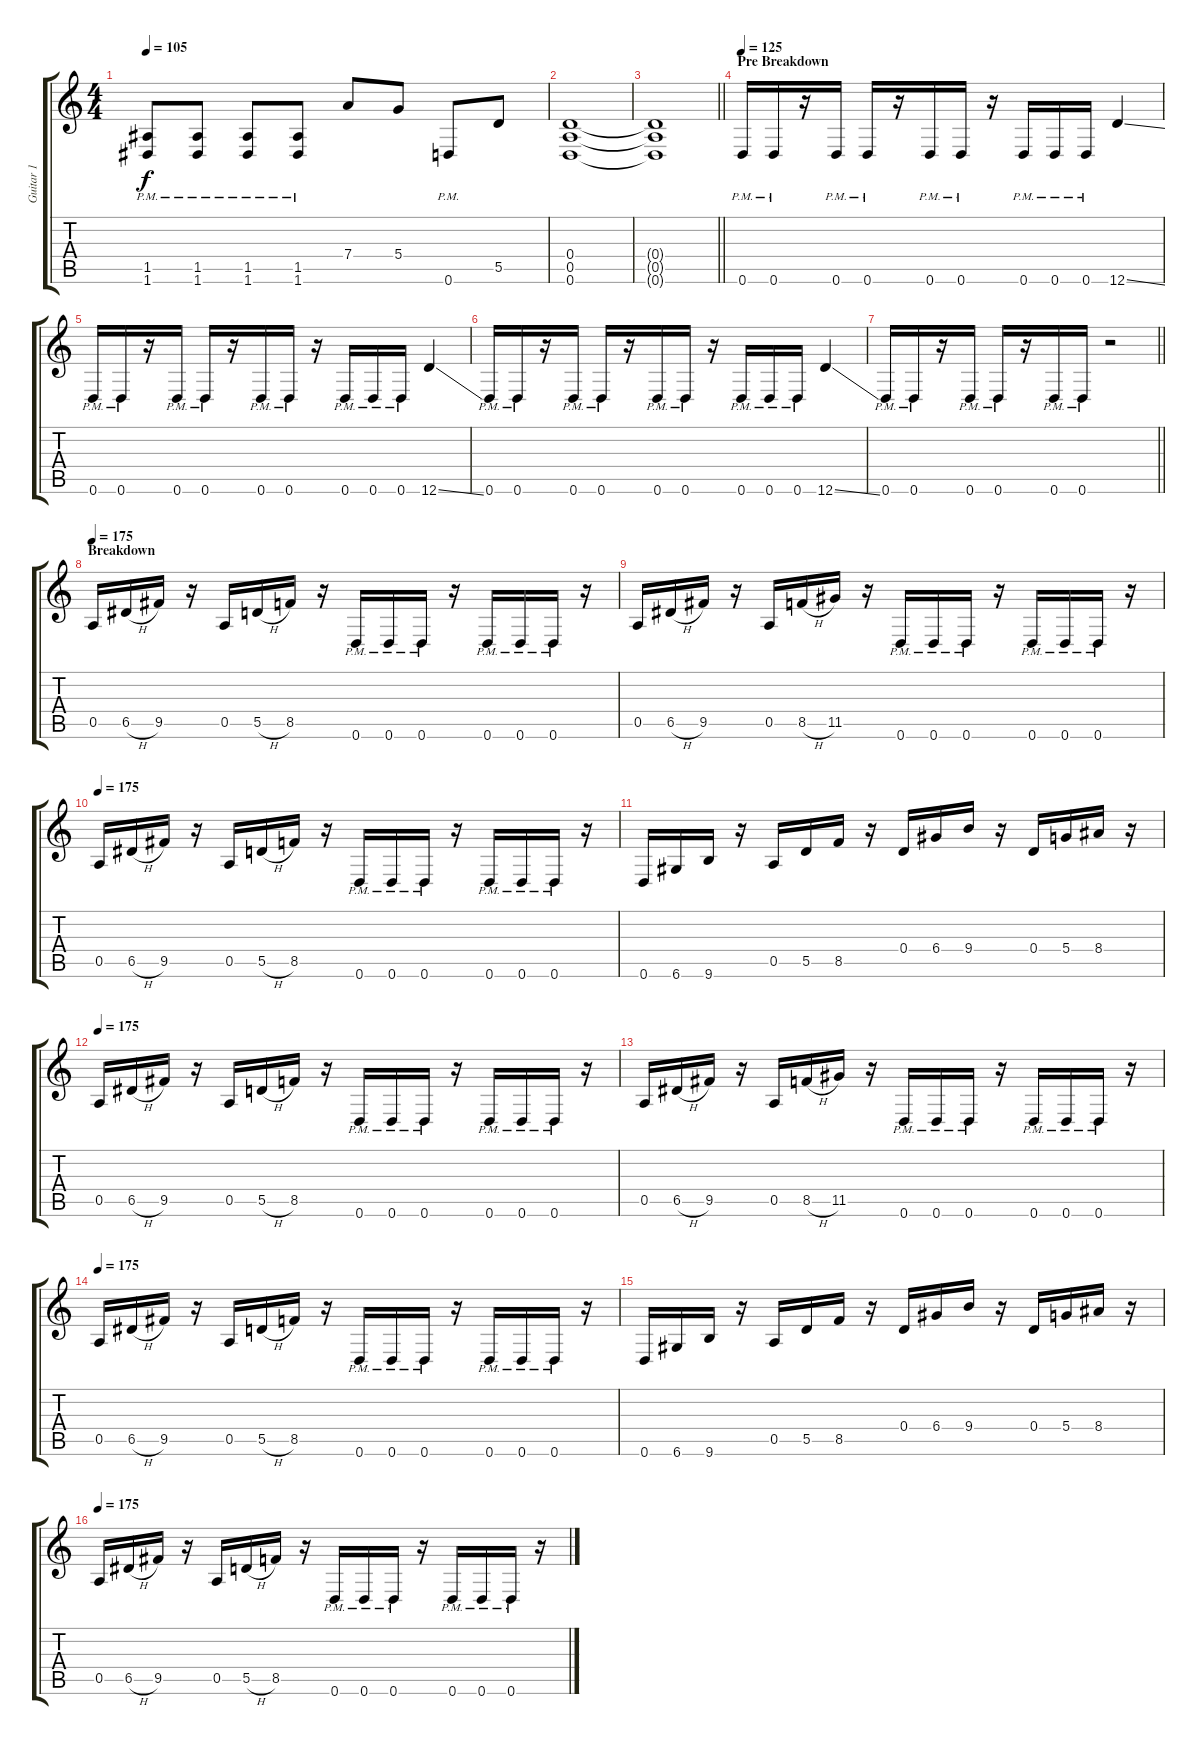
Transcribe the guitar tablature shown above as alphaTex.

\track ("Guitar 1" "Guitar 1") {instrument distortionguitar}
\staff {score tabs}
\tuning (E4 B3 G3 D3 A2 D2) {hide}
\ts (4 4)
\tempo 105
\clef g2
\ks c
(1.5{pm} 1.6{pm}).8{dy f} (1.5{pm} 1.6{pm}).8 (1.5{pm} 1.6{pm}).8 (1.5{pm} 1.6{pm}).8 7.4.8 5.4.8 0.6{pm}.8 5.5.8 |
(0.4 0.5 0.6).1 |
\barLineRight lightlight
(0.4{t} 0.5{t} 0.6{t}).1 |
\section ("" "Pre Breakdown")
\tempo 125
0.6{pm}.16 0.6{pm}.16 r.16 0.6{pm}.16 0.6{pm}.16 r.16 0.6{pm}.16 0.6{pm}.16 r.16 0.6{pm}.16 0.6{pm}.16 0.6{pm}.16 12.6{ss}.4 |
0.6{pm}.16 0.6{pm}.16 r.16 0.6{pm}.16 0.6{pm}.16 r.16 0.6{pm}.16 0.6{pm}.16 r.16 0.6{pm}.16 0.6{pm}.16 0.6{pm}.16 12.6{ss}.4 |
0.6{pm}.16 0.6{pm}.16 r.16 0.6{pm}.16 0.6{pm}.16 r.16 0.6{pm}.16 0.6{pm}.16 r.16 0.6{pm}.16 0.6{pm}.16 0.6{pm}.16 12.6{ss}.4 |
\barLineRight lightlight
0.6{pm}.16 0.6{pm}.16 r.16 0.6{pm}.16 0.6{pm}.16 r.16 0.6{pm}.16 0.6{pm}.16 r.2 |
\section ("" "Breakdown")
\tempo 175
0.5.16 6.5{h}.16 9.5.16 r.16 0.5.16 5.5{h}.16 8.5.16 r.16 0.6{pm}.16 0.6{pm}.16 0.6{pm}.16 r.16 0.6{pm}.16 0.6{pm}.16 0.6{pm}.16 r.16 |
0.5.16 6.5{h}.16 9.5.16 r.16 0.5.16 8.5{h}.16 11.5.16 r.16 0.6{pm}.16 0.6{pm}.16 0.6{pm}.16 r.16 0.6{pm}.16 0.6{pm}.16 0.6{pm}.16 r.16 |
\tempo 175
0.5.16 6.5{h}.16 9.5.16 r.16 0.5.16 5.5{h}.16 8.5.16 r.16 0.6{pm}.16 0.6{pm}.16 0.6{pm}.16 r.16 0.6{pm}.16 0.6{pm}.16 0.6{pm}.16 r.16 |
0.6.16 6.6.16 9.6.16 r.16 0.5.16 5.5.16 8.5.16 r.16 0.4.16 6.4.16 9.4.16 r.16 0.4.16 5.4.16 8.4.16 r.16 |
\tempo 175
0.5.16 6.5{h}.16 9.5.16 r.16 0.5.16 5.5{h}.16 8.5.16 r.16 0.6{pm}.16 0.6{pm}.16 0.6{pm}.16 r.16 0.6{pm}.16 0.6{pm}.16 0.6{pm}.16 r.16 |
0.5.16 6.5{h}.16 9.5.16 r.16 0.5.16 8.5{h}.16 11.5.16 r.16 0.6{pm}.16 0.6{pm}.16 0.6{pm}.16 r.16 0.6{pm}.16 0.6{pm}.16 0.6{pm}.16 r.16 |
\tempo 175
0.5.16 6.5{h}.16 9.5.16 r.16 0.5.16 5.5{h}.16 8.5.16 r.16 0.6{pm}.16 0.6{pm}.16 0.6{pm}.16 r.16 0.6{pm}.16 0.6{pm}.16 0.6{pm}.16 r.16 |
0.6.16 6.6.16 9.6.16 r.16 0.5.16 5.5.16 8.5.16 r.16 0.4.16 6.4.16 9.4.16 r.16 0.4.16 5.4.16 8.4.16 r.16 |
\tempo 175
0.5.16 6.5{h}.16 9.5.16 r.16 0.5.16 5.5{h}.16 8.5.16 r.16 0.6{pm}.16 0.6{pm}.16 0.6{pm}.16 r.16 0.6{pm}.16 0.6{pm}.16 0.6{pm}.16 r.16
